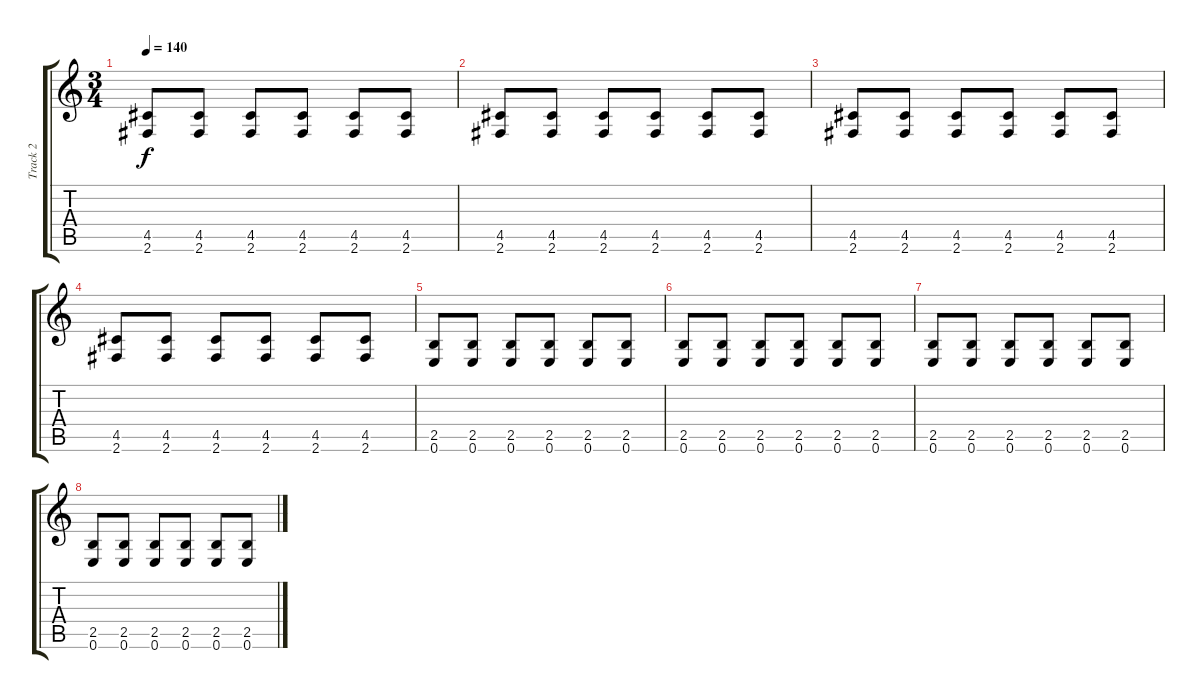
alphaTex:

\track ("Track 2" "Track 2") {instrument distortionguitar}
\staff {score tabs}
\tuning (E4 B3 G3 D3 A2 E2) {hide}
\ts (3 4)
\tempo 140
\clef g2
\ks c
(4.5 2.6).8{dy f volume 3} (4.5 2.6).8 (4.5 2.6).8 (4.5 2.6).8 (4.5 2.6).8 (4.5 2.6).8 |
(4.5 2.6).8 (4.5 2.6).8 (4.5 2.6).8 (4.5 2.6).8 (4.5 2.6).8 (4.5 2.6).8 |
(4.5 2.6).8{volume 2} (4.5 2.6).8 (4.5 2.6).8 (4.5 2.6).8 (4.5 2.6).8 (4.5 2.6).8 |
(4.5 2.6).8 (4.5 2.6).8 (4.5 2.6).8 (4.5 2.6).8 (4.5 2.6).8 (4.5 2.6).8 |
(2.5 0.6).8{volume 1} (2.5 0.6).8 (2.5 0.6).8 (2.5 0.6).8 (2.5 0.6).8 (2.5 0.6).8 |
(2.5 0.6).8 (2.5 0.6).8 (2.5 0.6).8 (2.5 0.6).8 (2.5 0.6).8 (2.5 0.6).8 |
(2.5 0.6).8{volume 0} (2.5 0.6).8 (2.5 0.6).8 (2.5 0.6).8 (2.5 0.6).8 (2.5 0.6).8 |
(2.5 0.6).8 (2.5 0.6).8 (2.5 0.6).8 (2.5 0.6).8 (2.5 0.6).8 (2.5 0.6).8
